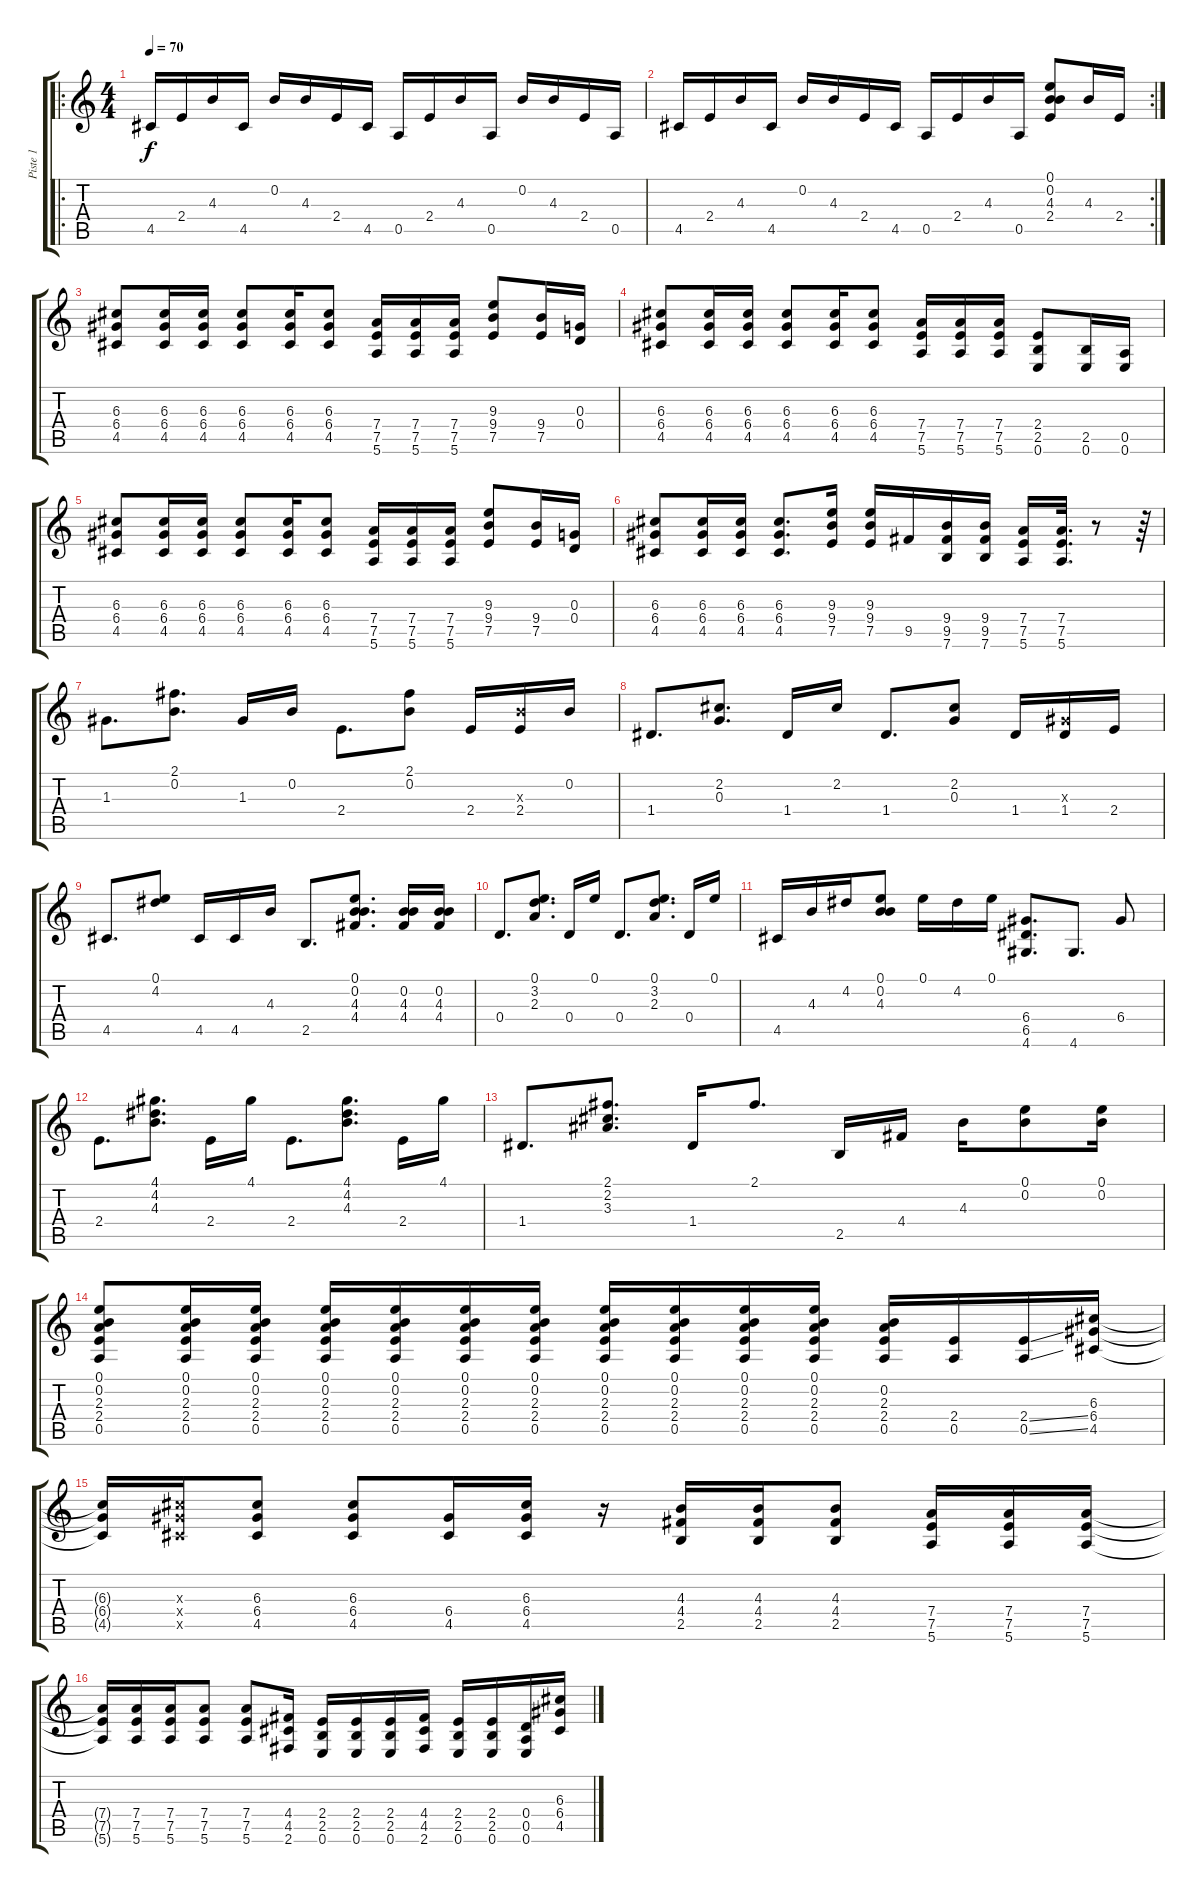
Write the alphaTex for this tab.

\track ("Piste 1" "Piste 1") {instrument acousticguitarsteel}
\staff {score tabs}
\tuning (E4 B3 G3 D3 A2 E2) {hide}
\ro
\ts (4 4)
\tempo 70
\clef g2
\ks c
4.5.16{dy f instrument acousticguitarsteel} 2.4.16 4.3.16 4.5.16 0.2.16 4.3.16 2.4.16 4.5.16 0.5.16 2.4.16 4.3.16 0.5.16 0.2.16 4.3.16 2.4.16 0.5.16 |
\rc 2
4.5.16 2.4.16 4.3.16 4.5.16 0.2.16 4.3.16 2.4.16 4.5.16 0.5.16 2.4.16 4.3.16 0.5.16 (0.1 0.2 4.3 2.4).8 4.3.16 2.4.16 |
(6.3 6.4 4.5).8 (6.3 6.4 4.5).16 (6.3 6.4 4.5).16 (6.3 6.4 4.5).8 (6.3 6.4 4.5).16 (6.3 6.4 4.5).8 (7.4 7.5 5.6).16 (7.4 7.5 5.6).16 (7.4 7.5 5.6).16 (9.3 9.4 7.5).8 (9.4 7.5).16 (0.3 0.4).16 |
(6.3 6.4 4.5).8 (6.3 6.4 4.5).16 (6.3 6.4 4.5).16 (6.3 6.4 4.5).8 (6.3 6.4 4.5).16 (6.3 6.4 4.5).8 (7.4 7.5 5.6).16 (7.4 7.5 5.6).16 (7.4 7.5 5.6).16 (2.4 2.5 0.6).8 (2.5 0.6).16 (0.5 0.6).16 |
(6.3 6.4 4.5).8 (6.3 6.4 4.5).16 (6.3 6.4 4.5).16 (6.3 6.4 4.5).8 (6.3 6.4 4.5).16 (6.3 6.4 4.5).8 (7.4 7.5 5.6).16 (7.4 7.5 5.6).16 (7.4 7.5 5.6).16 (9.3 9.4 7.5).8 (9.4 7.5).16 (0.3 0.4).16 |
(6.3 6.4 4.5).8 (6.3 6.4 4.5).16 (6.3 6.4 4.5).16 (6.3 6.4 4.5).8{d} (9.3 9.4 7.5).16 (9.3 9.4 7.5).16 9.5.16 (9.4 9.5 7.6).16 (9.4 9.5 7.6).16 (7.4 7.5 5.6).16 (7.4 7.5 5.6).32{d} r.8 r.64 |
1.3.8{d} (2.1 0.2).8{d} 1.3.16 0.2.16 2.4.8{d} (2.1 0.2).8 2.4.16 (4.3{x} 2.4).16 0.2.16 |
1.4.8{d} (2.2 0.3).8{d} 1.4.16 2.2.16 1.4.8{d} (2.2 0.3).8 1.4.16 (1.3{x} 1.4).16 2.4.16 |
4.5.8{d} (0.1 4.2).8 4.5.16 4.5.16 4.3.16 2.5.8{d} (0.1 0.2 4.3 4.4).8{d} (0.2 4.3 4.4).16 (0.2 4.3 4.4).16 |
0.4.8{d} (0.1 3.2 2.3).8{d} 0.4.16 0.1.16 0.4.8{d} (0.1 3.2 2.3).8{d} 0.4.16 0.1.16 |
4.5.16 4.3.16 4.2.16 (0.1 0.2 4.3).8 0.1.16 4.2.16 0.1.16 (6.4 6.5 4.6).8{d} 4.6.8{d} 6.4.8 |
2.4.8{d} (4.1 4.2 4.3).8{d} 2.4.16 4.1.16 2.4.8{d} (4.1 4.2 4.3).8{d} 2.4.16 4.1.16 |
1.4.8{d} (2.1 2.2 3.3).8{d} 1.4.16 2.1.8{d} 2.5.16 4.4.16 4.3.16 (0.1 0.2).8 (0.1 0.2).16 |
(0.1 0.2 2.3 2.4 0.5).8 (0.1 0.2 2.3 2.4 0.5).16 (0.1 0.2 2.3 2.4 0.5).16 (0.1 0.2 2.3 2.4 0.5).16 (0.1 0.2 2.3 2.4 0.5).16 (0.1 0.2 2.3 2.4 0.5).16 (0.1 0.2 2.3 2.4 0.5).16 (0.1 0.2 2.3 2.4 0.5).16 (0.1 0.2 2.3 2.4 0.5).16 (0.1 0.2 2.3 2.4 0.5).16 (0.1 0.2 2.3 2.4 0.5).16 (0.2 2.3 2.4 0.5).16 (2.4 0.5).16 (2.4{ss} 0.5{ss}).16 (6.3 6.4 4.5).16 |
(6.3{t} 6.4{t} 4.5{t}).16 (6.3{x} 6.4{x} 4.5{x}).16 (6.3 6.4 4.5).8 (6.3 6.4 4.5).8 (6.4 4.5).16 (6.3 6.4 4.5).16 r.16 (4.3 4.4 2.5).16 (4.3 4.4 2.5).16 (4.3 4.4 2.5).8 (7.4 7.5 5.6).16 (7.4 7.5 5.6).16 (7.4 7.5 5.6).16 |
(7.4{t} 7.5{t} 5.6{t}).16 (7.4 7.5 5.6).16 (7.4 7.5 5.6).16 (7.4 7.5 5.6).8 (7.4 7.5 5.6).8 (4.4 4.5 2.6).16 (2.4 2.5 0.6).16 (2.4 2.5 0.6).16 (2.4 2.5 0.6).16 (4.4 4.5 2.6).16 (2.4 2.5 0.6).16 (2.4 2.5 0.6).16 (0.4 0.5 0.6).16 (6.3 6.4 4.5).16
